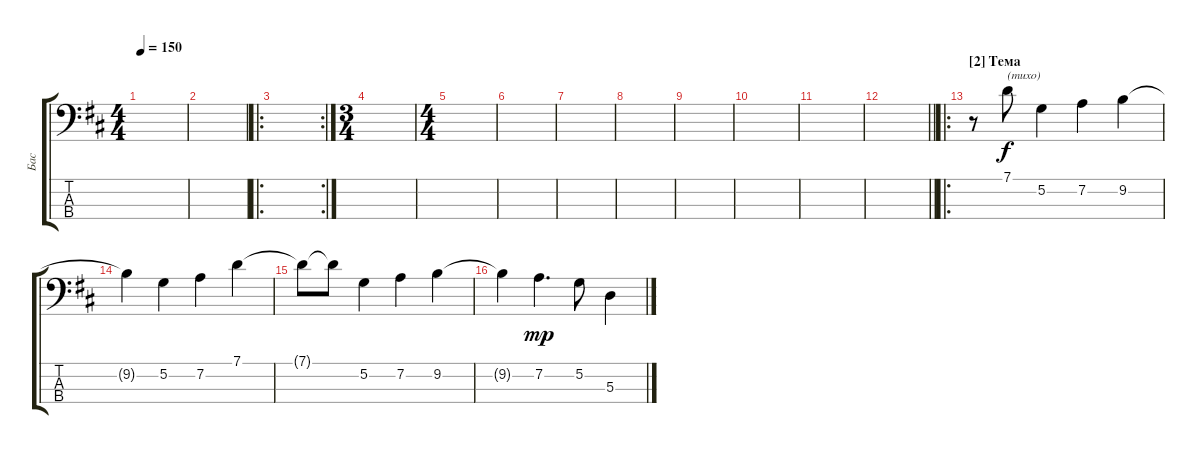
\track ("Бас" "Бас") {instrument fretlessbass}
\staff {score tabs}
\tuning (G2 D2 A1 E1) {hide}
\ts (4 4)
\tempo 150
\clef f4
\ks d
|
|
\ro
\rc 2
|
\ts (3 4)
|
\ts (4 4)
|
|
|
|
|
|
|
\barLineRight lightlight
|
\ro
\section ("" "[2] Тема")
r.8 7.1.8{txt "(тихо)"} 5.2.4 7.2.4 9.2.4 |
9.2{t}.4 5.2.4 7.2.4 7.1.4 |
7.1{t}.8 7.1{t}.8 5.2.4 7.2.4 9.2.4 |
9.2{t}.4{dy f} 7.2.4{d dy mp} 5.2.8 5.3.4
